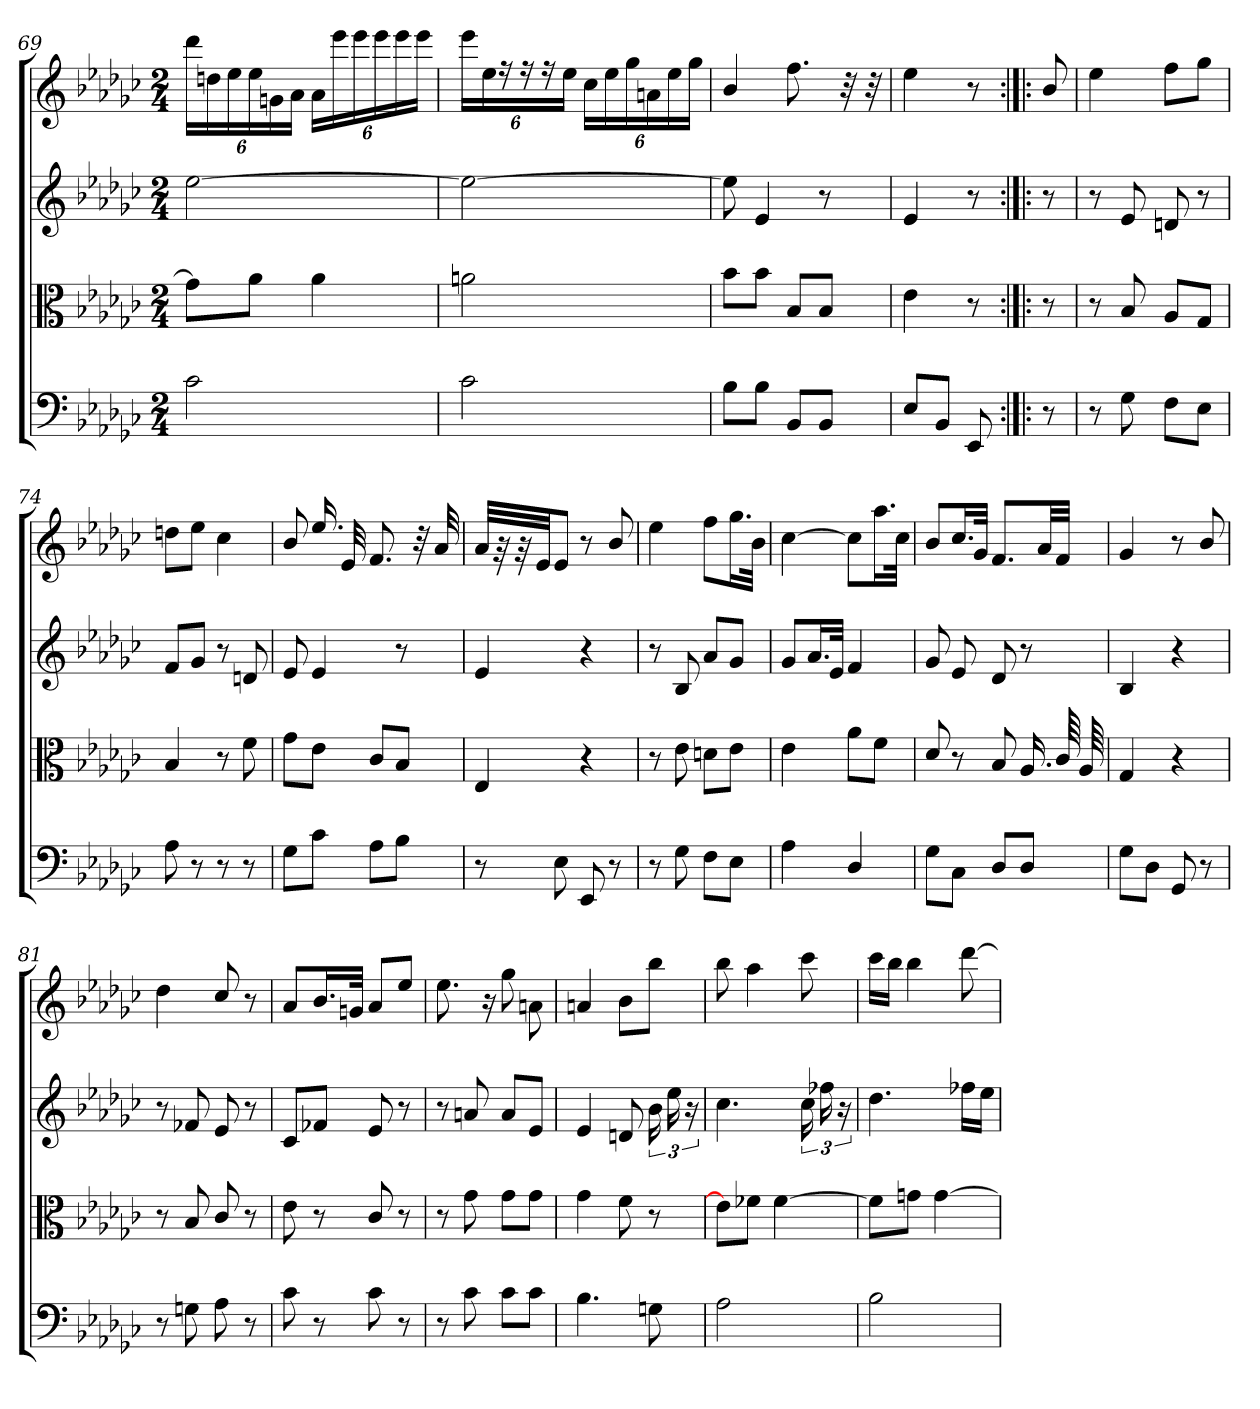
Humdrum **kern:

**kern	**kern	**kern	**kern
*part4	*part3	*part2	*part1
*staff4	*staff3	*staff2	*staff1
*clefF4	*clefC3	*clefG2	*clefG2
*k[b-e-a-d-g-c-]	*k[b-e-a-d-g-c-]	*k[b-e-a-d-g-c-]	*k[b-e-a-d-g-c-]
*e-:	*e-:	*e-:	*e-:
*M2/4	*M2/4	*M2/4	*M2/4
=69	=69	=69	=69
2c-\	8g\L]	[2ee-\	24ddd-\LL
.	.	.	24ddn\
.	.	.	24ee-\
.	8a-\J	.	24ee-\
.	.	.	24gn\
.	.	.	24a-\JJ
.	4a-\	.	24a-\LL
.	.	.	24eee-\
.	.	.	24eee-\
.	.	.	24eee-\
.	.	.	24eee-\
.	.	.	24eee-\JJ
=70	=70	=70	=70
2c-\	2an\	2ee-\_	24eee-\LL
.	.	.	24ee-\
.	.	.	24r
.	.	.	24r
.	.	.	24r
.	.	.	24ee-\JJ
.	.	.	24cc-\LL
.	.	.	24ee-\
.	.	.	24gg-\
.	.	.	24an\
.	.	.	24ee-\
.	.	.	24gg-\JJ
=71	=71	=71	=71
8B-\L	8b-\L	8ee-\]	4b-/
8B-\J	8b-\J	4e-/	.
8BB-/L	8B-/L	.	8.ff\
8BB-/J	8B-/J	8r	.
.	.	.	32r
.	.	.	32r
=72	=72	=72	=72
8E-/L	4e-\	4e-/	4ee-\
8BB-/J	.	.	.
8EE-/	8r	8r	8r
=:|!|:	=:|!|:	=:|!|:	=:|!|:
8r	8r	8r	8b-/
=73	=73	=73	=73
8r	8r	8r	4ee-\
8G-\	8B-/	8e-/	.
8F\L	8A-/L	8dn/	8ff\L
8E-\J	8G-/J	8r	8gg-\J
=74	=74	=74	=74
8A-\	4B-/	8f/L	8ddn\L
8r	.	8g-/J	8ee-\J
8r	8r	8r	4cc-\
8r	8f\	8dn/	.
=75	=75	=75	=75
8G-\L	8g-\L	8e-/	8b-/
8c-\J	8e-\J	4e-/	16.ee-/
.	.	.	32e-/
8A-\L	8c-/L	.	8.f/
8B-\J	8B-/J	8r	.
.	.	.	32r
.	.	.	32a-/
=76	=76	=76	=76
8r	4E-/	4e-/	32a-/LLL
.	.	.	32r
.	.	.	32r
.	.	.	32e-/JJ
8E-\	.	.	8e-/J
8EE-/	4r	4r	8r
8r	.	.	8b-/
=77	=77	=77	=77
8r	8r	8r	4ee-\
8G-\	8e-\	8B-/	.
8F\L	8dn\L	8a-/L	8ff\L
8E-\J	8e-\J	8g-/J	16.gg-\L
.	.	.	32b-\JJk
=78	=78	=78	=78
4A-\	4e-\	8g-/L	[4cc-\
.	.	16.a-/L	.
.	.	32e-/JJk	.
4D-/	8a-\L	4f/	8cc-\L]
.	8f\J	.	16.aa-\L
.	.	.	32cc-\JJk
=79	=79	=79	=79
8G-\L	8d-/	8g-/	8b-/L
8C-\J	8r	8e-/	16.cc-/L
.	.	.	32g-/JJk
8D-/L	8B-/	8d-/	8.f/L
8D-/J	16.A-/	8r	.
.	.	.	32a-/LL
.	64c-/	.	32f/JJJ
.	64A-/	.	.
=80	=80	=80	=80
8G-\L	4G-/	4B-/	4g-/
8D-\J	.	.	.
8GG-/	4r	4r	8r
8r	.	.	8b-/
=81	=81	=81	=81
8r	8r	8r	4dd-\
8Gn\	8B-/	8f-X/	.
8A-\	8c-/	8e-/	8cc-/
8r	8r	8r	8r
=82	=82	=82	=82
8c-\	8e-\	8c-/L	8a-/L
8r	8r	8f-X/J	16.b-/L
.	.	.	32gn/JJk
8c-\	8c-/	8e-/	8a-/L
8r	8r	8r	8ee-/J
=83	=83	=83	=83
8r	8r	8r	8.ee-\
8c-\	8g-\	8an/	.
.	.	.	16r
8c-\L	8g-\L	8a/L	8gg-\
8c-\J	8g-\J	8e-/J	8an\
=84	=84	=84	=84
4.B-\	4g-\	4e-/	4an/
.	8f\	8dn/	8b-\L
8Gn\	8r	24b-\	8bb-\J
.	.	24ee-\	.
.	.	24r	.
=85	=85	=85	=85
2A-\	8e-\L]	4.cc-\	8bb-\
.	8f-X\J	.	4aa-\
.	[4f-\	.	.
.	.	24cc-\	8ccc-\
.	.	24ff-X\	.
.	.	24r	.
=86	=86	=86	=86
2B-\	8f-\L]	4.dd-\	16ccc-\LL
.	.	.	16bb-\JJ
.	8gn\J	.	4bb-\
.	[4g\	.	.
.	.	16ff-X\LL	[8ddd-\
.	.	16ee-\JJ	.
=	=	=	=
*-	*-	*-	*-
